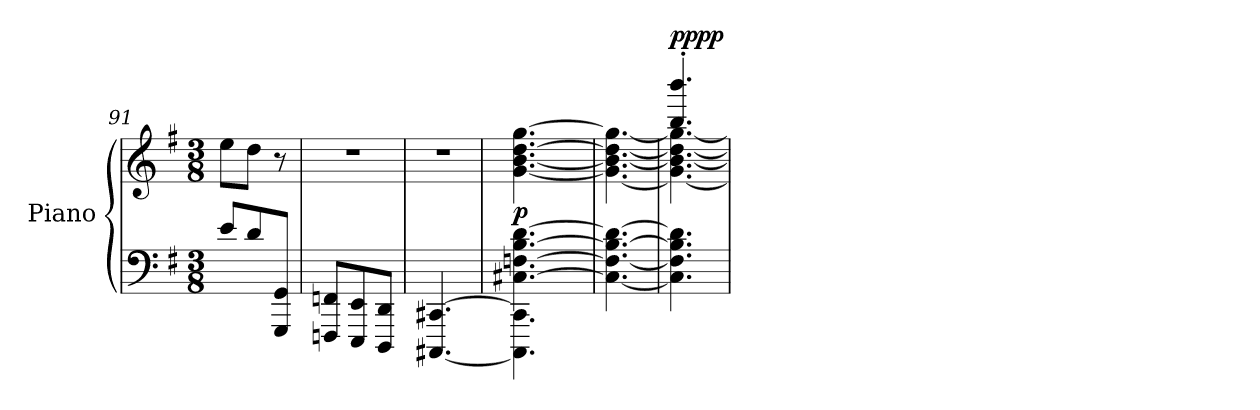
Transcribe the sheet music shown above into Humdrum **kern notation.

**kern	**kern	**dynam
*part1	*part1	*part1
*staff2	*staff1	*staff1/2
*I"Piano	*	*
*I'Pno.	*	*
*clefF4	*clefG2	*
*k[f#]	*k[f#]	*
*M3/8	*M3/8	*
=91	=91	=91
8e/L	8ee\L	.
8d/	8dd\J	.
8GGG/ 8GG/J	8r	.
!!LO:LB:g=z
=92	=92	=92
8FFFn/ 8FFn/L	4.r	.
8EEE/ 8EE/	.	.
8DDD/ 8DD/J	.	.
=93	=93	=93
[4.CCC#X/ [4.CC#X/	4.r	.
=94	=94	=94
*^	*^	*
!	!	!	!	!LO:DY:b
[4.C#X\ [4.Fn\ [4.B\ [4.d\	4.CCC#\] 4.CC#\]	8ryy	[4.g\ [4.b\ [4.dd\ [4.gg\	p
.	.	8ryy	.	.
.	.	8ryy	.	.
*v	*v	*	*	*
=95	=95	=95	=95
4.C#\_ 4.F\_ 4.B\_ 4.d\_	4.ryy	4.g\_ 4.b\_ 4.dd\_ 4.gg\_	.
=96	=96	=96	=96
!	!	!	!LO:DY:a
!	!	!	!LO:DY:n=1:b
4.C#\] 4.F\] 4.B\] 4.d\]	4.bb/' 4.bbb/'	4.g\_ 4.b\_ 4.dd\_ 4.gg\_	pp pp
*	*v	*v	*
=	=	=
*-	*-	*-
